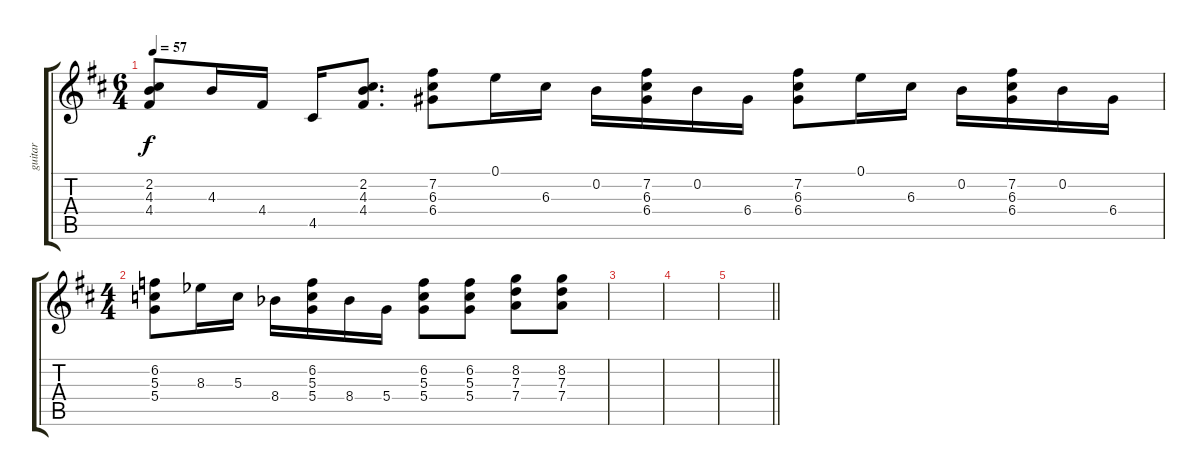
\track ("guitar" "guitar") {instrument acousticguitarnylon}
\staff {score tabs}
\tuning (E4 B3 G3 D3 A2 E2) {hide}
\ts (6 4)
\tempo 57
\clef g2
\ks d
(2.2 4.3 4.4).8{dy f} 4.3.16 4.4.16 4.5.16 (2.2 4.3 4.4).8{d} (7.2 6.3 6.4).8 0.1.16 6.3.16 0.2.16 (7.2 6.3 6.4).16 0.2.16 6.4.16 (7.2 6.3 6.4).8 0.1.16 6.3.16 0.2.16 (7.2 6.3 6.4).16 0.2.16 6.4.16 |
\ts (4 4)
(6.2 5.3 5.4).8 8.3{acc b}.16 5.3.16 8.4{acc b}.16 (6.2 5.3 5.4).16 8.4{acc b}.16 5.4.16 (6.2 5.3 5.4).8 (6.2 5.3 5.4).8 (8.2 7.3 7.4).8 (8.2 7.3 7.4).8 |
|
|
\barLineRight lightlight
